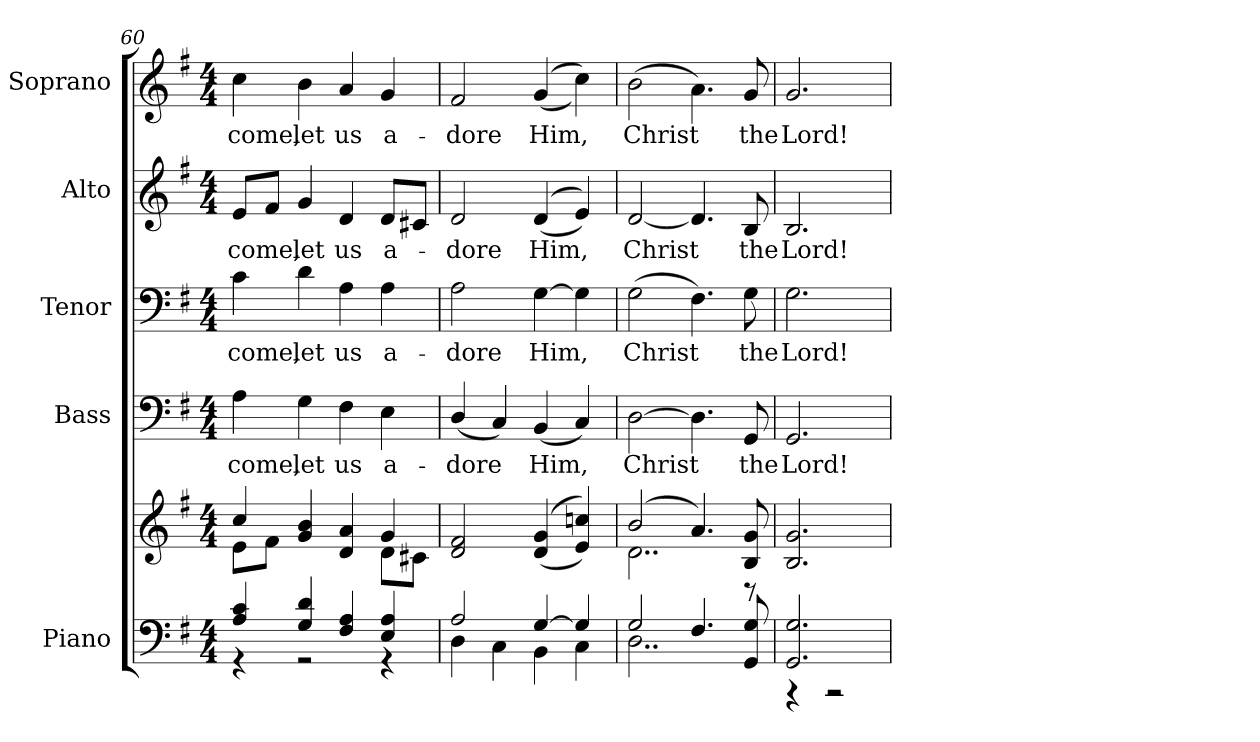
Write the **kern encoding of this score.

**kern	**kern	**kern	**text	**kern	**text	**kern	**text	**kern	**text
*part5	*part5	*part4	*part4	*part3	*part3	*part2	*part2	*part1	*part1
*staff6	*staff5	*staff4	*staff4	*staff3	*staff3	*staff2	*staff2	*staff1	*staff1
*I"Piano	*	*I"Bass	*	*I"Tenor	*	*I"Alto	*	*I"Soprano	*
*I'Pno.	*	*I'B.	*	*I'T.	*	*I'A.	*	*I'S.	*
*clefF4	*clefG2	*clefF4	*	*clefF4	*	*clefG2	*	*clefG2	*
*k[f#]	*k[f#]	*k[f#]	*	*k[f#]	*	*k[f#]	*	*k[f#]	*
*G:	*G:	*G:	*	*G:	*	*G:	*	*G:	*
*M4/4	*M4/4	*M4/4	*	*M4/4	*	*M4/4	*	*M4/4	*
=60	=60	=60	=60	=60	=60	=60	=60	=60	=60
*^	*^	*	*	*	*	*	*	*	*
!	!	!	!	!	!LO:LY:b:color=#000000	!	!	!	!	!	!
!	!	!	!	!	!	!	!LO:LY:b:color=#000000	!	!	!	!
!	!	!	!	!	!	!	!	!	!LO:LY:b:color=#000000	!	!
!	!	!	!	!	!	!	!	!	!	!	!LO:LY:b:color=#000000
4Ai/ 4ci	4r	4cci/	8ei\L	4Ai\	come,	4ci\	come,	8ei/L	come,	4cci\	come,
.	.	.	8f#i\J	.	.	.	.	8f#i/J	.	.	.
!	!	!	!	!	!LO:LY:b:color=#000000	!	!	!	!	!	!
!	!	!	!	!	!	!	!LO:LY:b:color=#000000	!	!	!	!
!	!	!	!	!	!	!	!	!	!LO:LY:b:color=#000000	!	!
!	!	!	!	!	!	!	!	!	!	!	!LO:LY:b:color=#000000
4Gi/ 4di	2r	4gi/ 4bi	2ryy	4Gi\	let	4di\	let	4gi/	let	4bi\	let
!	!	!	!	!	!LO:LY:b:color=#000000	!	!	!	!	!	!
!	!	!	!	!	!	!	!LO:LY:b:color=#000000	!	!	!	!
!	!	!	!	!	!	!	!	!	!LO:LY:b:color=#000000	!	!
!	!	!	!	!	!	!	!	!	!	!	!LO:LY:b:color=#000000
4F#i/ 4Ai	.	4di/ 4ai	.	4F#i\	us	4Ai\	us	4di/	us	4ai/	us
!	!	!	!	!	!LO:LY:b:color=#000000	!	!	!	!	!	!
!	!	!	!	!	!	!	!LO:LY:b:color=#000000	!	!	!	!
!	!	!	!	!	!	!	!	!	!LO:LY:b:color=#000000	!	!
!	!	!	!	!	!	!	!	!	!	!	!LO:LY:b:color=#000000
4Ei/ 4Ai	4r	4gi/	8di\L	4Ei\	a-	4Ai\	a-	8di/L	a-	4gi/	a-
.	.	.	8c#Xi\J	.	.	.	.	8c#Xi/J	.	.	.
=61	=61	=61	=61	=61	=61	=61	=61	=61	=61	=61	=61
!	!	!	!	!	!LO:LY:b:color=#000000	!	!	!	!	!	!
!	!	!	!	!	!	!	!LO:LY:b:color=#000000	!	!	!	!
!	!	!	!	!	!	!	!	!	!LO:LY:b:color=#000000	!	!
!	!	!	!	!	!	!	!	!	!	!	!LO:LY:b:color=#000000
2Ai/	4Di\	2di/ 2f#i	4ryy	(4Di/	-dore	2Ai\	-dore	2di/	-dore	2f#i/	-dore
.	4Ci\	.	2ryy	4Ci/)	.	.	.	.	.	.	.
!	!	!	!	!	!LO:LY:b:color=#000000	!	!	!	!	!	!
!	!	!	!	!	!	!	!LO:LY:b:color=#000000	!	!	!	!
!	!	!	!	!	!	!	!	!	!LO:LY:b:color=#000000	!	!
!	!	!	!	!	!	!	!	!	!	!	!LO:LY:b:color=#000000
[>4Gi/	4BBi\	((4di/ 4gi	.	(4BBi/	Him,	[>4Gi\	Him,	((4di/	Him,	((4gi/	Him,
4Gi/]	4Ci\	4ei/ 4ccni))	4ryy	4Ci/)	.	4Gi\]	.	4ei/))	.	4cci\))	.
=62	=62	=62	=62	=62	=62	=62	=62	=62	=62	=62	=62
!	!	!	!	!	!LO:LY:b:color=#000000	!	!	!	!	!	!
!	!	!	!	!	!	!	!LO:LY:b:color=#000000	!	!	!	!
!	!	!	!	!	!	!	!	!	!LO:LY:b:color=#000000	!	!
!	!	!	!	!	!	!	!	!	!	!	!LO:LY:b:color=#000000
2Gi/	2..Di\	(2bi/	2..di\	[>2Di\	Christ	(2Gi\	Christ	[<2di/	Christ	(2bi\	Christ
4.F#i/	.	4.ai/)	.	4.Di\]	.	4.F#i\)	.	4.di/]	.	4.ai\)	.
!	!	!	!	!	!LO:LY:b:color=#000000	!	!	!	!	!	!
!	!	!	!	!	!	!	!LO:LY:b:color=#000000	!	!	!	!
!	!	!	!	!	!	!	!	!	!LO:LY:b:color=#000000	!	!
!	!	!	!	!	!	!	!	!	!	!	!LO:LY:b:color=#000000
8GGi/ 8Gi	8ryy	8Bi/ 8gi	8r	8GGi/	the	8Gi\	the	8Bi/	the	8gi/	the
!!LO:PB:g=z
=63	=63	=63	=63	=63	=63	=63	=63	=63	=63	=63	=63
!	!	!	!	!	!LO:LY:b:color=#000000	!	!	!	!	!	!
!	!	!	!	!	!	!	!LO:LY:b:color=#000000	!	!	!	!
!	!	!	!	!	!	!	!	!	!LO:LY:b:color=#000000	!	!
!	!	!	!	!	!	!	!	!	!	!	!LO:LY:b:color=#000000
2.GGi/ 2.Gi	4r	2.Bi/ 2.gi	4ryy	2.GGi/	Lord!	2.Gi\	Lord!	2.Bi/	Lord!	2.gi/	Lord!
.	2r	.	2ryy	.	.	.	.	.	.	.	.
*v	*v	*	*	*	*	*	*	*	*	*	*
*	*v	*v	*	*	*	*	*	*	*	*
=	=	=	=	=	=	=	=	=	=
*-	*-	*-	*-	*-	*-	*-	*-	*-	*-
